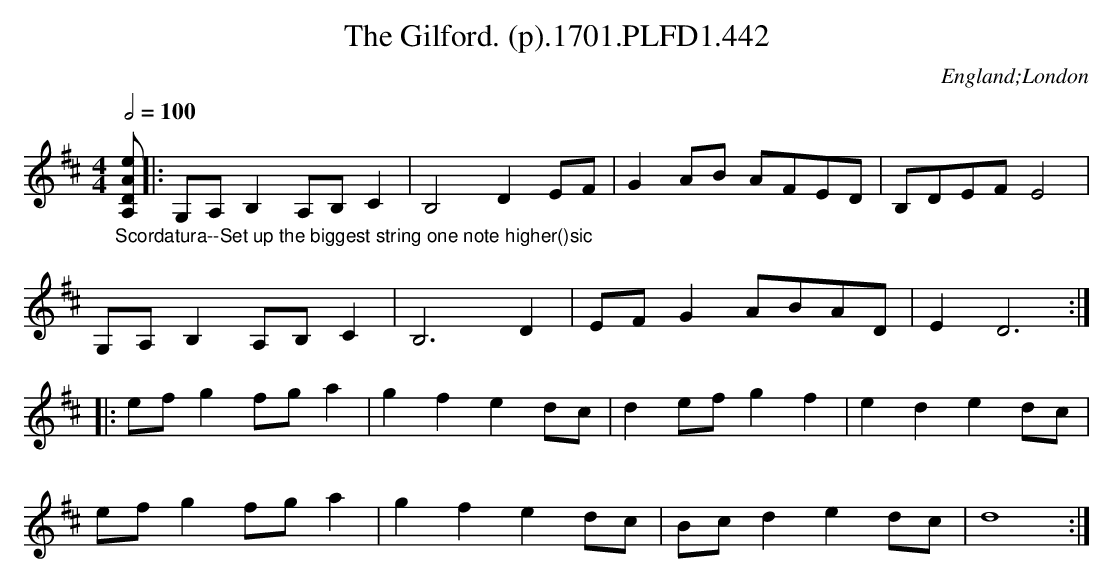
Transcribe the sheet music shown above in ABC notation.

X:1
T:Gilford. (p).1701.PLFD1.442, The
M:4/4
L:1/8
Q:1/2=100
O:England;London
K:D
"_Scordatura--Set up the biggest string one note higher()sic"\
[A,DAe]||:G,A,B,2A,B,C2|B,4D2EF|G2AB AFED|B,DEFE4|
G,A,B,2A,B,C2|B,6D2|EFG2ABAD|E2D6:|
|:efg2fga2|g2f2e2dc|d2efg2f2|e2d2e2dc|
efg2fga2|g2f2e2dc|Bcd2e2dc|d8:|
